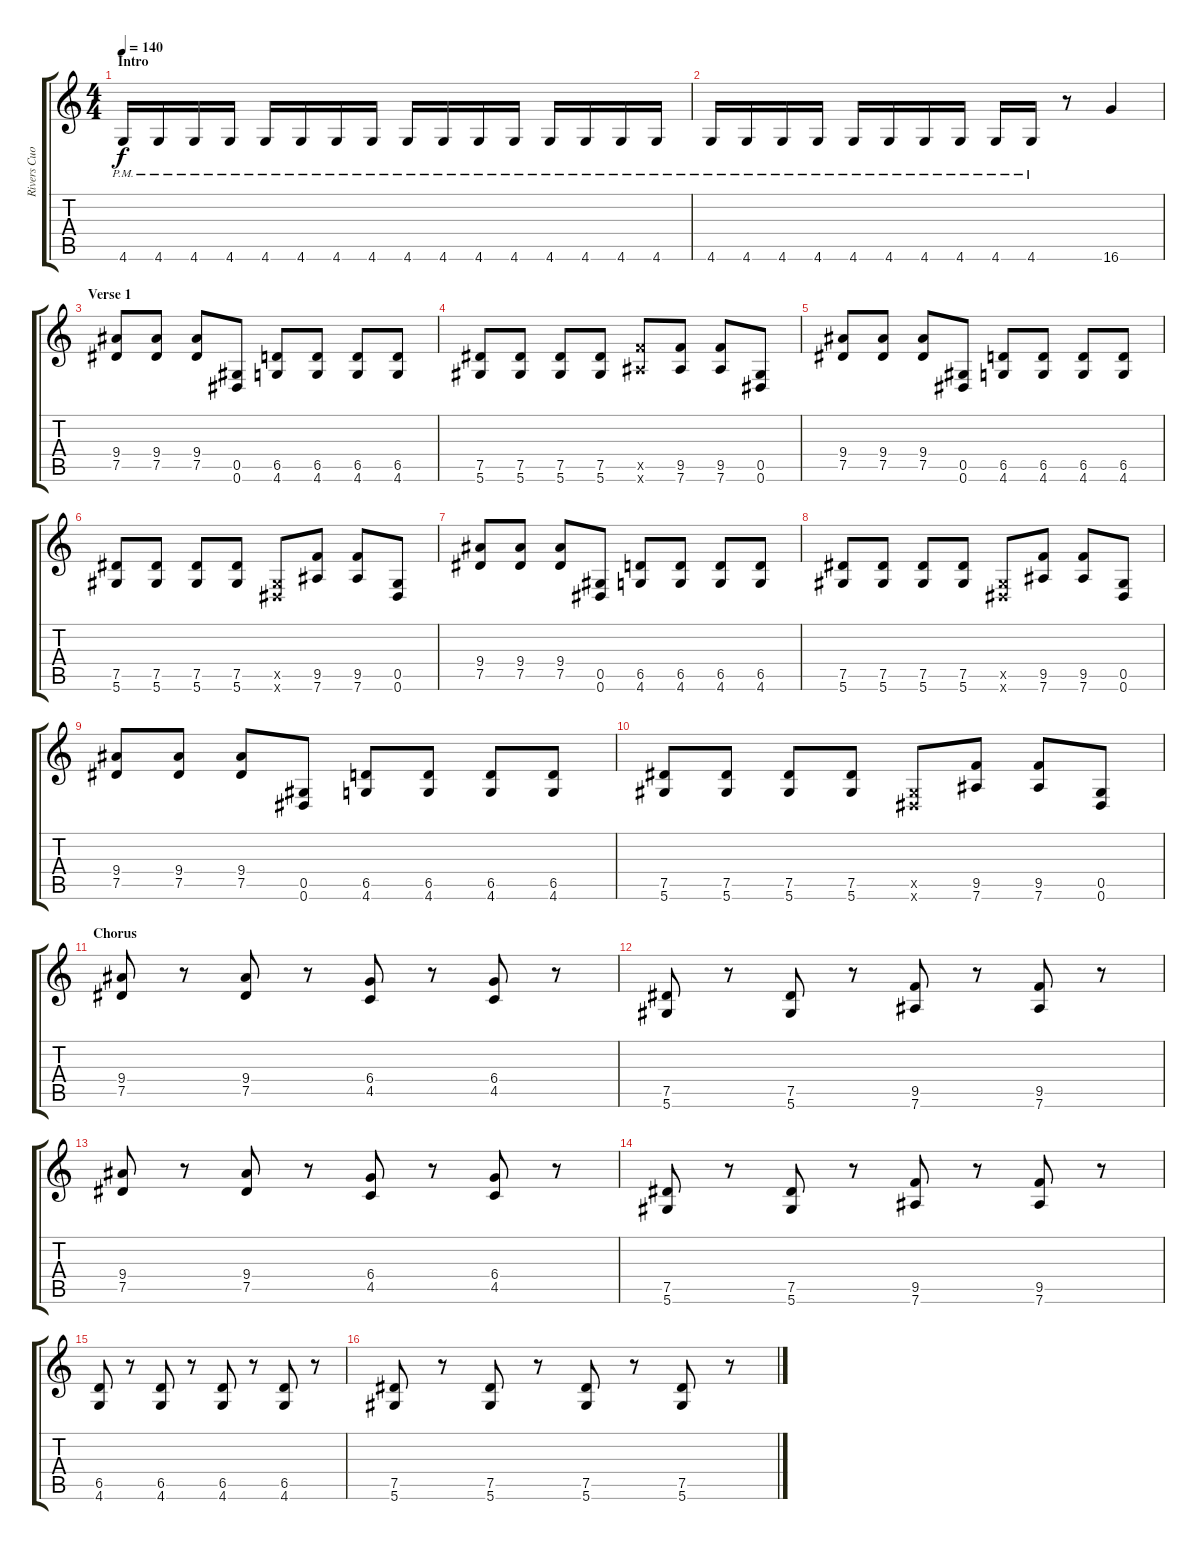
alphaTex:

\track ("Rivers Cuomo - Guitar" "Rivers Cuo") {instrument distortionguitar}
\staff {score tabs}
\tuning (Eb4 Bb3 Gb3 Db3 Ab2 Eb2) {hide}
\ts (4 4)
\section ("" "Intro")
\tempo 140
\clef g2
\ks c
4.6{pm}.16{dy f instrument distortionguitar} 4.6{pm}.16 4.6{pm}.16 4.6{pm}.16 4.6{pm}.16 4.6{pm}.16 4.6{pm}.16 4.6{pm}.16 4.6{pm}.16 4.6{pm}.16 4.6{pm}.16 4.6{pm}.16 4.6{pm}.16 4.6{pm}.16 4.6{pm}.16 4.6{pm}.16 |
4.6{pm}.16 4.6{pm}.16 4.6{pm}.16 4.6{pm}.16 4.6{pm}.16 4.6{pm}.16 4.6{pm}.16 4.6{pm}.16 4.6{pm}.16 4.6{pm}.16 r.8 16.6.4 |
\section ("" "Verse 1")
(9.4 7.5).8 (9.4 7.5).8 (9.4 7.5).8 (0.5 0.6).8 (6.5 4.6).8 (6.5 4.6).8 (6.5 4.6).8 (6.5 4.6).8 |
(7.5 5.6).8 (7.5 5.6).8 (7.5 5.6).8 (7.5 5.6).8 (9.5{x} 7.6{x}).8 (9.5 7.6).8 (9.5 7.6).8 (0.5 0.6).8 |
(9.4 7.5).8 (9.4 7.5).8 (9.4 7.5).8 (0.5 0.6).8 (6.5 4.6).8 (6.5 4.6).8 (6.5 4.6).8 (6.5 4.6).8 |
(7.5 5.6).8 (7.5 5.6).8 (7.5 5.6).8 (7.5 5.6).8 (0.5{x} 0.6{x}).8 (9.5 7.6).8 (9.5 7.6).8 (0.5 0.6).8 |
(9.4 7.5).8 (9.4 7.5).8 (9.4 7.5).8 (0.5 0.6).8 (6.5 4.6).8 (6.5 4.6).8 (6.5 4.6).8 (6.5 4.6).8 |
(7.5 5.6).8 (7.5 5.6).8 (7.5 5.6).8 (7.5 5.6).8 (0.5{x} 0.6{x}).8 (9.5 7.6).8 (9.5 7.6).8 (0.5 0.6).8 |
(9.4 7.5).8 (9.4 7.5).8 (9.4 7.5).8 (0.5 0.6).8 (6.5 4.6).8 (6.5 4.6).8 (6.5 4.6).8 (6.5 4.6).8 |
(7.5 5.6).8 (7.5 5.6).8 (7.5 5.6).8 (7.5 5.6).8 (0.5{x} 0.6{x}).8 (9.5 7.6).8 (9.5 7.6).8 (0.5 0.6).8 |
\section ("" "Chorus")
(9.4 7.5).8 r.8 (9.4 7.5).8 r.8 (6.4 4.5).8 r.8 (6.4 4.5).8 r.8 |
(7.5 5.6).8 r.8 (7.5 5.6).8 r.8 (9.5 7.6).8 r.8 (9.5 7.6).8 r.8 |
(9.4 7.5).8 r.8 (9.4 7.5).8 r.8 (6.4 4.5).8 r.8 (6.4 4.5).8 r.8 |
(7.5 5.6).8 r.8 (7.5 5.6).8 r.8 (9.5 7.6).8 r.8 (9.5 7.6).8 r.8 |
(6.5 4.6).8 r.8 (6.5 4.6).8 r.8 (6.5 4.6).8 r.8 (6.5 4.6).8 r.8 |
(7.5 5.6).8 r.8 (7.5 5.6).8 r.8 (7.5 5.6).8 r.8 (7.5 5.6).8 r.8
